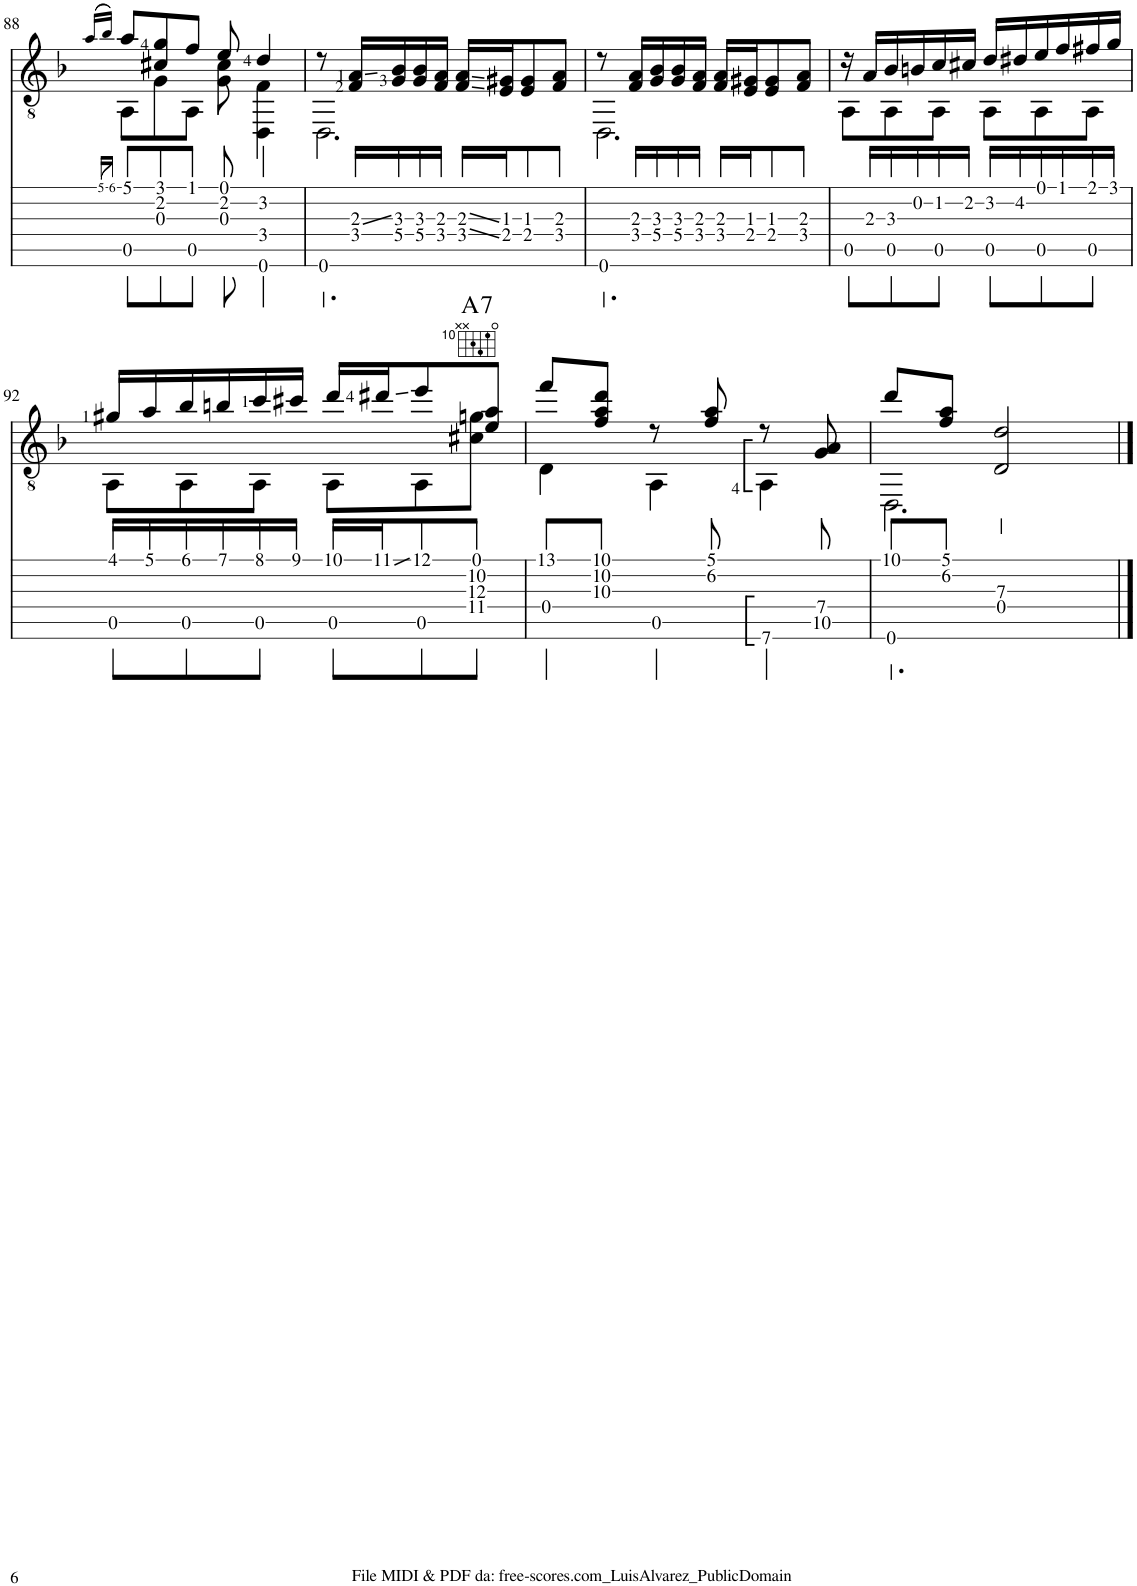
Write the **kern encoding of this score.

**kern	**kern	**harte
*part2	*part1	*part1
*staff2	*staff1	*
*I"Chitarra classica (Intavolatura)	*I"Guitar	*
!!LO:PB:g=z
*	*clefGv2	*
*k[b-]	*k[b-]	*
*M6/8	*M6/8	*
=88	=88	=88
(16qa/LL	(16qa/LL	.
16qb-/JJ)	16qb-/JJ)	.
*^	*^	*
8a/L	8AA\L	8a/L	8AA\L	.
8c#X/ 8g/	8G\	8c#X/ 8g/	8G\	.
8f/J	8AA\J	8f/J	8AA\J	.
8e/	8G\ 8c#\	8e/	8G\ 8c#\	.
4d/	4DD\ 4F\	4d/	4DD\ 4F\	.
=89	=89	=89	=89	=89
8r	2.DD\	8r	2.DD\	.
16F/ 16A/LL	.	16F/ 16A/LL	.	.
16G/ 16B-/	.	16G/ 16B-/	.	.
16G/ 16B-/	.	16G/ 16B-/	.	.
16F/ 16A/JJ	.	16F/ 16A/JJ	.	.
16F/ 16A/LL	.	16F/ 16A/LL	.	.
16E/ 16G#X/J	.	16E/ 16G#X/J	.	.
8E/ 8G#/	.	8E/ 8G#/	.	.
8F/ 8A/J	.	8F/ 8A/J	.	.
=90	=90	=90	=90	=90
8r	2.DD\	8r	2.DD\	.
16F/ 16A/LL	.	16F/ 16A/LL	.	.
16G/ 16B-/	.	16G/ 16B-/	.	.
16G/ 16B-/	.	16G/ 16B-/	.	.
16F/ 16A/JJ	.	16F/ 16A/JJ	.	.
16F/ 16A/LL	.	16F/ 16A/LL	.	.
16E/ 16G#X/J	.	16E/ 16G#X/J	.	.
8E/ 8G#/	.	8E/ 8G#/	.	.
8F/ 8A/J	.	8F/ 8A/J	.	.
=91	=91	=91	=91	=91
16r	8AA\L	16r	8AA\L	.
16A/LL	.	16A/LL	.	.
16B-/	8AA\	16B-/	8AA\	.
16Bn/	.	16Bn/	.	.
16c/	8AA\J	16c/	8AA\J	.
16c#X/JJ	.	16c#X/JJ	.	.
16d/LL	8AA\L	16d/LL	8AA\L	.
16d#X/	.	16d#X/	.	.
16e/	8AA\	16e/	8AA\	.
16f/	.	16f/	.	.
16f#X/	8AA\J	16f#X/	8AA\J	.
16g/JJ	.	16g/JJ	.	.
!!LO:LB:g=z	!!
=92	=92	=92	=92	=92
16g#X/LL	8AA\L	16g#X/LL	8AA\L	.
16a/	.	16a/	.	.
16b-/	8AA\	16b-/	8AA\	.
16bn/	.	16bn/	.	.
16cc/	8AA\J	16cc/	8AA\J	.
16cc#X/JJ	.	16cc#X/JJ	.	.
16dd/LL	8AA\L	16dd/LL	8AA\L	.
16dd#X/J	.	16dd#X/J	.	.
8ee/	8AA\	8ee/	8AA\	.
!	!	!	!	!LO:H:kt=7
8a/ 8e/J	8c#X\ 8gn\J	8e/ 8a/J	8c#X\ 8gn\J	A:7
=93	=93	=93	=93	=93
8ff/L	4D\	8ff/L	4D\	.
8f/ 8a/ 8dd/J	.	8f/ 8a/ 8dd/J	.	.
8r	4AA\	8r	4AA\	.
8f/ 8a/	.	8f/ 8a/	.	.
8r	4AA\	8r	4AA\	.
8G/ 8A/	.	8G/ 8A/	.	.
=94	=94	=94	=94	=94
8dd/L	2.DD\	8dd/L	2.DD\	.
8f/ 8a/J	.	8f/ 8a/J	.	.
2D/ 2d/	.	2D/ 2d/	.	.
*v	*v	*	*	*
*	*v	*v	*
==	==	==
*-	*-	*-
